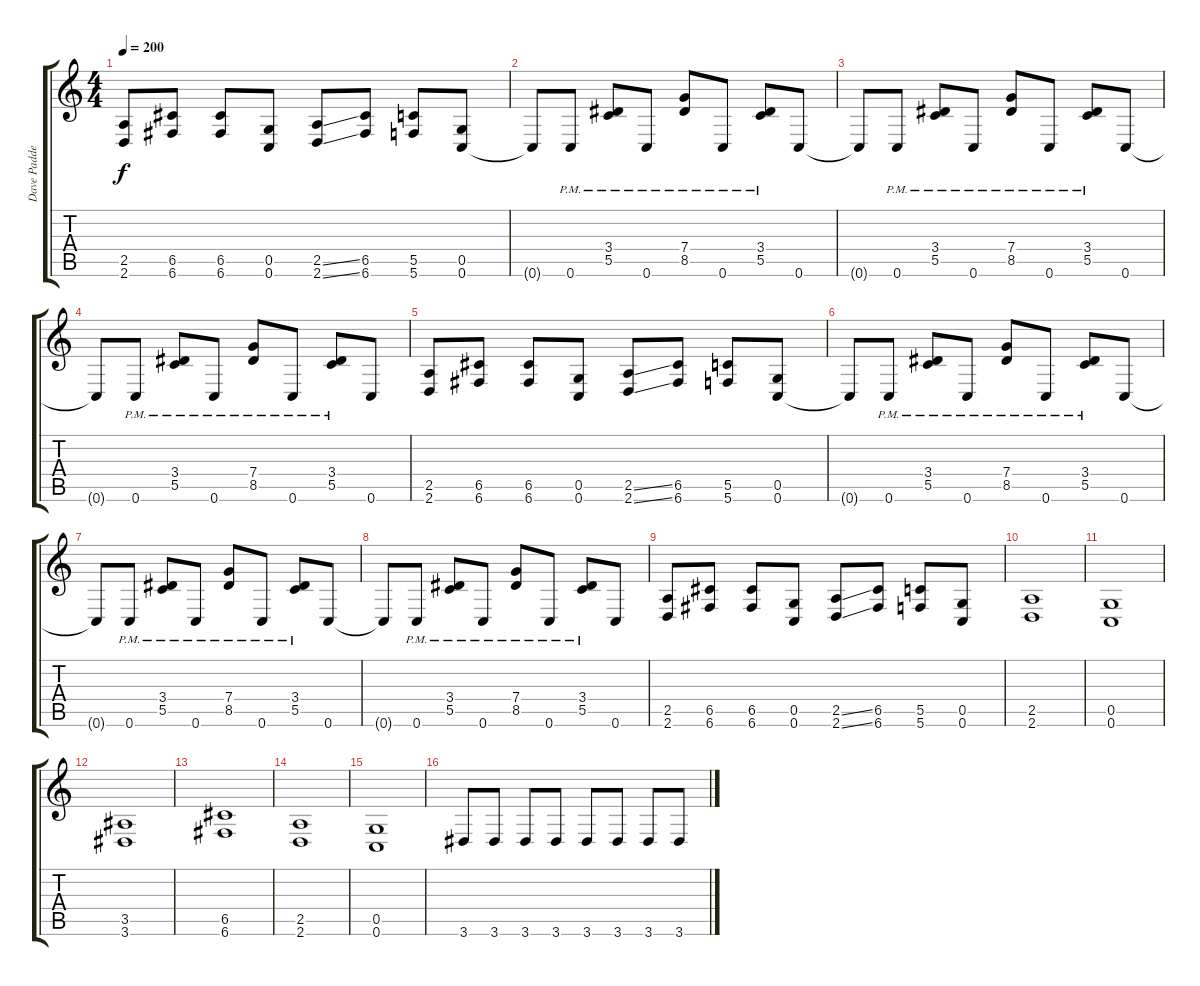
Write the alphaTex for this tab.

\track ("Dave Padden" "Dave Padde") {instrument distortionguitar}
\staff {score tabs}
\tuning (Eb4 A3 F3 C3 G2 C2) {hide}
\ts (4 4)
\tempo 200
\clef g2
\ks c
(2.5 2.6).8{dy f} (6.5 6.6).8 (6.5 6.6).8 (0.5 0.6).8 (2.5{ss} 2.6{ss}).8 (6.5 6.6).8 (5.5 5.6).8 (0.5 0.6).8 |
0.6{t}.8 0.6{pm}.8{volume 10} (3.4 5.5{pm}).8 0.6{pm}.8 (7.4 8.5{pm}).8 0.6{pm}.8 (3.4 5.5{pm}).8 0.6.8 |
0.6{t}.8 0.6{pm}.8{volume 10} (3.4 5.5{pm}).8 0.6{pm}.8 (7.4 8.5{pm}).8 0.6{pm}.8 (3.4 5.5{pm}).8 0.6.8 |
0.6{t}.8 0.6{pm}.8{volume 10} (3.4 5.5{pm}).8 0.6{pm}.8 (7.4 8.5{pm}).8 0.6{pm}.8 (3.4 5.5{pm}).8 0.6.8 |
(2.5 2.6).8 (6.5 6.6).8 (6.5 6.6).8 (0.5 0.6).8 (2.5{ss} 2.6{ss}).8 (6.5 6.6).8 (5.5 5.6).8 (0.5 0.6).8 |
0.6{t}.8 0.6{pm}.8{volume 10} (3.4 5.5{pm}).8 0.6{pm}.8 (7.4 8.5{pm}).8 0.6{pm}.8 (3.4 5.5{pm}).8 0.6.8 |
0.6{t}.8 0.6{pm}.8{volume 10} (3.4 5.5{pm}).8 0.6{pm}.8 (7.4 8.5{pm}).8 0.6{pm}.8 (3.4 5.5{pm}).8 0.6.8 |
0.6{t}.8 0.6{pm}.8{volume 10} (3.4 5.5{pm}).8 0.6{pm}.8 (7.4 8.5{pm}).8 0.6{pm}.8 (3.4 5.5{pm}).8 0.6.8 |
(2.5 2.6).8 (6.5 6.6).8 (6.5 6.6).8 (0.5 0.6).8 (2.5{ss} 2.6{ss}).8 (6.5 6.6).8 (5.5 5.6).8 (0.5 0.6).8 |
(2.5 2.6).1 |
(0.5 0.6).1 |
(3.5 3.6).1 |
(6.5 6.6).1 |
(2.5 2.6).1 |
(0.5 0.6).1 |
3.6.8 3.6.8 3.6.8 3.6.8 3.6.8 3.6.8 3.6.8 3.6.8
